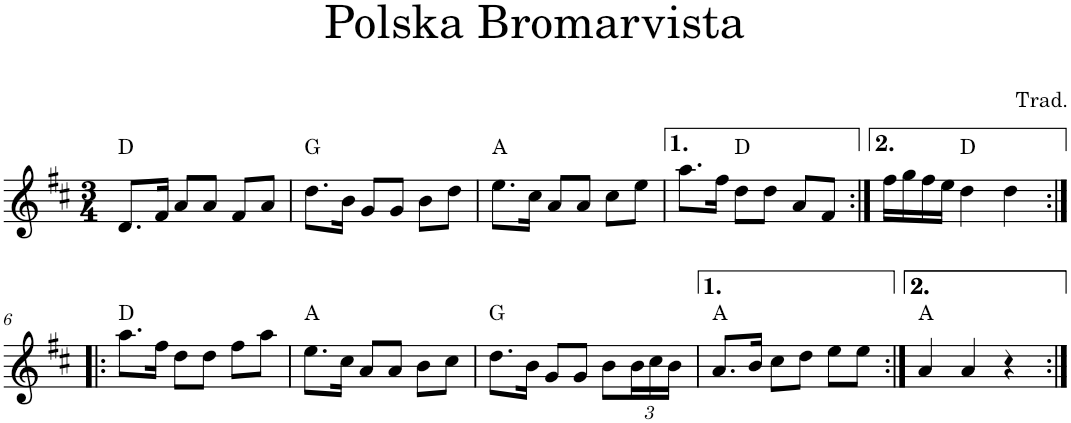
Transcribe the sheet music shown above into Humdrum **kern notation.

**kern	**harte
*part1	*part1
*staff1	*
*I"Piano	*
*I'Pno.	*
*clefG2	*
*k[f#c#]	*
*M3/4	*
=1	=1
8.d/L	D:maj
16f#/Jk	.
8a/L	.
8a/J	.
8f#/L	.
8a/J	.
=2	=2
8.dd\L	G:maj
16b\Jk	.
8g/L	.
8g/J	.
8b\L	.
8dd\J	.
=3	=3
8.ee\L	A:maj
16cc#\Jk	.
8a/L	.
8a/J	.
8cc#\L	.
8ee\J	.
=4	=4
8.aa\L	.
16ff#\Jk	.
8dd\L	D:maj
8dd\J	.
8a/L	.
8f#/J	.
=5:|!	=5:|!
16ff#\LL	.
16gg\	.
16ff#\	.
16ee\JJ	.
4dd\	D:maj
4dd\	.
!!LO:LB:g=z
=6:|!|:	=6:|!|:
8.aa\L	D:maj
16ff#\Jk	.
8dd\L	.
8dd\J	.
8ff#\L	.
8aa\J	.
=7	=7
8.ee\L	A:maj
16cc#\Jk	.
8a/L	.
8a/J	.
8b\L	.
8cc#\J	.
=8	=8
8.dd\L	G:maj
16b\Jk	.
8g/L	.
8g/J	.
8b\L	.
*Xbrackettup	*
24b\L	.
24cc#\	.
24b\JJ	.
=9	=9
8.a/L	A:maj
16b/Jk	.
8cc#\L	.
8dd\J	.
8ee\L	.
8ee\J	.
=10:|!	=10:|!
4a/	A:maj
4a/	.
4r	.
=:|!	=:|!
*-	*-
